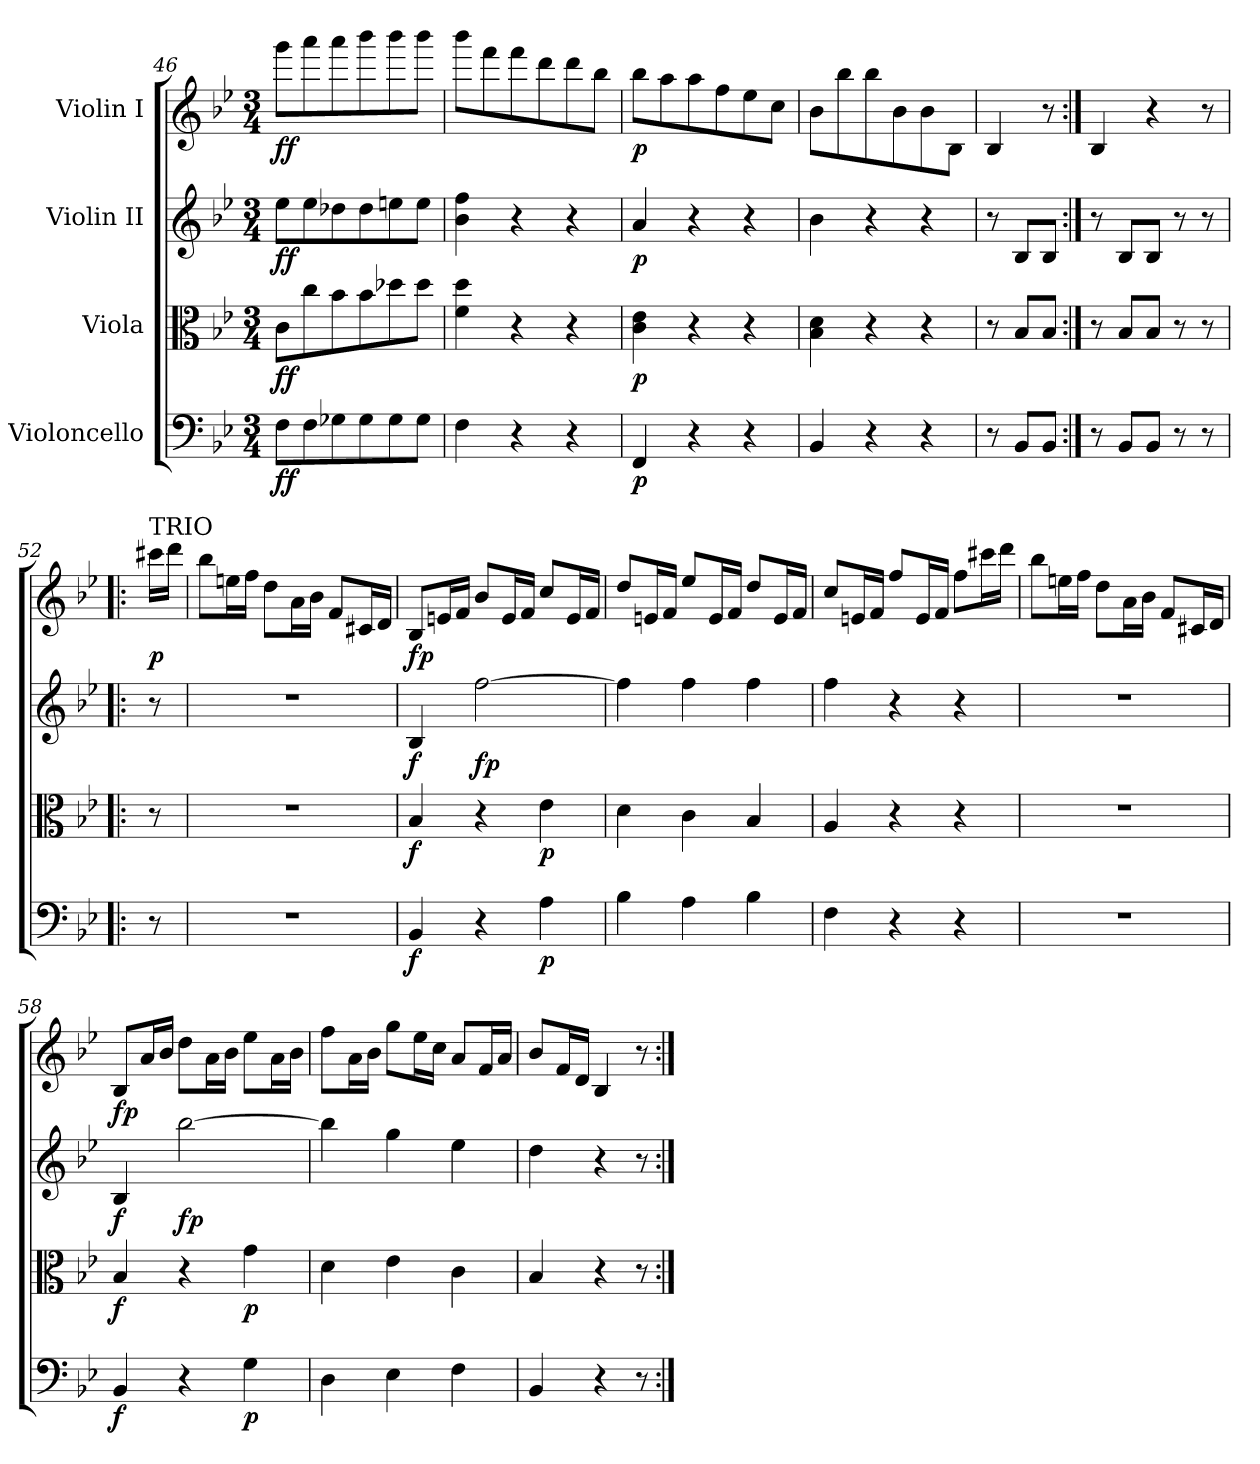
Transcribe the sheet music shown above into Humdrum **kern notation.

**kern	**dynam	**kern	**dynam	**kern	**dynam	**kern	**dynam
*part4	*part4	*part3	*part3	*part2	*part2	*part1	*part1
*staff4	*staff4	*staff3	*staff3	*staff2	*staff2	*staff1	*staff1
*I"Violoncello	*	*I"Viola	*	*I"Violin II	*	*I"Violin I	*
*clefF4	*	*clefC3	*	*clefG2	*	*clefG2	*
*k[b-e-]	*	*k[b-e-]	*	*k[b-e-]	*	*k[b-e-]	*
*B-:	*	*B-:	*	*B-:	*	*B-:	*
*M3/4	*	*M3/4	*	*M3/4	*	*M3/4	*
=46	=46	=46	=46	=46	=46	=46	=46
!	!LO:DY:b	!	!LO:DY:b	!	!LO:DY:b	!	!LO:DY:b
8F\L	ff	8c\L	ff	8ee-\L	ff	8ggg\L	ff
8F\	.	8cc\	.	8ee-\	.	8aaa\	.
8G-X\	.	8b-\	.	8dd-X\	.	8aaa\	.
8G-\	.	8b-\	.	8dd-\	.	8bbb-\	.
8G-\	.	8dd-X\	.	8een\	.	8bbb-\	.
8G-\J	.	8dd-\J	.	8ee\J	.	8bbb-\J	.
=47	=47	=47	=47	=47	=47	=47	=47
4F\	.	4f\ 4dd\	.	4b-\ 4ff\	.	8bbb-\L	.
.	.	.	.	.	.	8fff\	.
4r	.	4r	.	4r	.	8fff\	.
.	.	.	.	.	.	8ddd\	.
4r	.	4r	.	4r	.	8ddd\	.
.	.	.	.	.	.	8bb-\J	.
=48	=48	=48	=48	=48	=48	=48	=48
!	!LO:DY:b	!	!LO:DY:b	!	!LO:DY:b	!	!LO:DY:b
4FF/	p	4c\ 4e-\	p	4a/	p	8bb-\L	p
.	.	.	.	.	.	8aa\	.
4r	.	4r	.	4r	.	8aa\	.
.	.	.	.	.	.	8ff\	.
4r	.	4r	.	4r	.	8ee-\	.
.	.	.	.	.	.	8cc\J	.
=49	=49	=49	=49	=49	=49	=49	=49
4BB-/	.	4B-\ 4d\	.	4b-\	.	8b-\L	.
.	.	.	.	.	.	8bb-\	.
4r	.	4r	.	4r	.	8bb-\	.
.	.	.	.	.	.	8b-\	.
4r	.	4r	.	4r	.	8b-\	.
.	.	.	.	.	.	8B-\J	.
=50	=50	=50	=50	=50	=50	=50	=50
8r	.	8r	.	8r	.	4B-/	.
8BB-/L	.	8B-/L	.	8B-/L	.	.	.
8BB-/J	.	8B-/J	.	8B-/J	.	8r	.
=51:|!	=51:|!	=51:|!	=51:|!	=51:|!	=51:|!	=51:|!	=51:|!
8r	.	8r	.	8r	.	4B-/	.
8BB-/L	.	8B-/L	.	8B-/L	.	.	.
8BB-/J	.	8B-/J	.	8B-/J	.	4r	.
8r	.	8r	.	8r	.	.	.
8r	.	8r	.	8r	.	8r	.
=52!|:	=52!|:	=52!|:	=52!|:	=52!|:	=52!|:	=52!|:	=52!|:
!	!	!	!	!	!	!LO:TX:a:t=TRIO	!
!	!	!	!	!	!	!	!LO:DY:b
8r	.	8r	.	8r	.	16ccc#X\LL	p
.	.	.	.	.	.	16ddd\JJ	.
=53	=53	=53	=53	=53	=53	=53	=53
2.r	.	2.r	.	2.r	.	8bb-\L	.
.	.	.	.	.	.	16een\L	.
.	.	.	.	.	.	16ff\JJ	.
.	.	.	.	.	.	8dd\L	.
.	.	.	.	.	.	16a\L	.
.	.	.	.	.	.	16b-\JJ	.
.	.	.	.	.	.	8f/L	.
.	.	.	.	.	.	16c#X/L	.
.	.	.	.	.	.	16d/JJ	.
=54	=54	=54	=54	=54	=54	=54	=54
!	!LO:DY:b	!	!LO:DY:b	!	!LO:DY:b	!	!LO:DY:b
4BB-/	f	4B-/	f	4B-/	f	8B-/L	fp
.	.	.	.	.	.	16en/L	.
.	.	.	.	.	.	16f/JJ	.
!	!	!	!	!	!LO:DY:b	!	!
4r	.	4r	.	[2ff\	fp	8b-/L	.
.	.	.	.	.	.	16e/L	.
.	.	.	.	.	.	16f/JJ	.
!	!LO:DY:b	!	!LO:DY:b	!	!	!	!
4A\	p	4e-\	p	.	.	8cc/L	.
.	.	.	.	.	.	16e/L	.
.	.	.	.	.	.	16f/JJ	.
=55	=55	=55	=55	=55	=55	=55	=55
4B-\	.	4d\	.	4ff\]	.	8dd/L	.
.	.	.	.	.	.	16en/L	.
.	.	.	.	.	.	16f/JJ	.
4A\	.	4c\	.	4ff\	.	8ee-/L	.
.	.	.	.	.	.	16e/L	.
.	.	.	.	.	.	16f/JJ	.
4B-\	.	4B-/	.	4ff\	.	8dd/L	.
.	.	.	.	.	.	16e/L	.
.	.	.	.	.	.	16f/JJ	.
=56	=56	=56	=56	=56	=56	=56	=56
4F\	.	4A/	.	4ff\	.	8cc/L	.
.	.	.	.	.	.	16en/L	.
.	.	.	.	.	.	16f/JJ	.
4r	.	4r	.	4r	.	8ff/L	.
.	.	.	.	.	.	16e/L	.
.	.	.	.	.	.	16f/JJ	.
4r	.	4r	.	4r	.	8ff\L	.
.	.	.	.	.	.	16ccc#X\L	.
.	.	.	.	.	.	16ddd\JJ	.
=57	=57	=57	=57	=57	=57	=57	=57
2.r	.	2.r	.	2.r	.	8bb-\L	.
.	.	.	.	.	.	16een\L	.
.	.	.	.	.	.	16ff\JJ	.
.	.	.	.	.	.	8dd\L	.
.	.	.	.	.	.	16a\L	.
.	.	.	.	.	.	16b-\JJ	.
.	.	.	.	.	.	8f/L	.
.	.	.	.	.	.	16c#X/L	.
.	.	.	.	.	.	16d/JJ	.
=58	=58	=58	=58	=58	=58	=58	=58
!	!LO:DY:b	!	!LO:DY:b	!	!LO:DY:b	!	!LO:DY:b
4BB-/	f	4B-/	f	4B-/	f	8B-/L	fp
.	.	.	.	.	.	16a/L	.
.	.	.	.	.	.	16b-/JJ	.
!	!	!	!	!	!LO:DY:b	!	!
4r	.	4r	.	[2bb-\	fp	8dd\L	.
.	.	.	.	.	.	16a\L	.
.	.	.	.	.	.	16b-\JJ	.
!	!LO:DY:b	!	!LO:DY:b	!	!	!	!
4G\	p	4g\	p	.	.	8ee-\L	.
.	.	.	.	.	.	16a\L	.
.	.	.	.	.	.	16b-\JJ	.
=59	=59	=59	=59	=59	=59	=59	=59
4D\	.	4d\	.	4bb-\]	.	8ff\L	.
.	.	.	.	.	.	16a\L	.
.	.	.	.	.	.	16b-\JJ	.
4E-\	.	4e-\	.	4gg\	.	8gg\L	.
.	.	.	.	.	.	16ee-\L	.
.	.	.	.	.	.	16cc\JJ	.
4F\	.	4c\	.	4ee-\	.	8a/L	.
.	.	.	.	.	.	16f/L	.
.	.	.	.	.	.	16a/JJ	.
=60	=60	=60	=60	=60	=60	=60	=60
4BB-/	.	4B-/	.	4dd\	.	8b-/L	.
.	.	.	.	.	.	16f/L	.
.	.	.	.	.	.	16d/JJ	.
4r	.	4r	.	4r	.	4B-/	.
8r	.	8r	.	8r	.	8r	.
=:|!	=:|!	=:|!	=:|!	=:|!	=:|!	=:|!	=:|!
*-	*-	*-	*-	*-	*-	*-	*-
